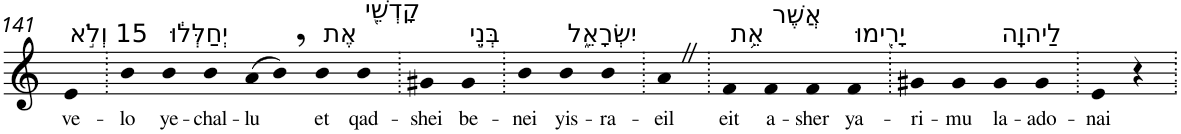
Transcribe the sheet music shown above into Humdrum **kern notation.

**kern	**text
*part1	*part1
*staff1	*staff1
*I"Piano	*
*I'Pno	*
!!LO:PB:g=z
*clefG2	*
*k[]	*
=141	=141
!LO:TX:a:t=15 וְלֹ֣א	!
!	!LO:LY:b
4e	ve-
=142.	=142.
!	!LO:LY:b
4b	-lo
!LO:TX:a:t=יְחַלְּל֔וּ	!
!	!LO:LY:b
4b	ye-
!	!LO:LY:b
4b	-chal-
!	!LO:LY:b
(>8a	-lu
8b,)	.
!LO:TX:a:t=אֶת	!
!	!LO:LY:b
4b	et
!LO:TX:a:t=קָדְשֵׁ֖י	!
!	!LO:LY:b
4b	qad-
=143.	=143.
!	!LO:LY:b
4g#X	-shei
!LO:TX:a:t=בְּנֵ֣י	!
!	!LO:LY:b
4g#	be-
=144.	=144.
!	!LO:LY:b
4b	-nei
!LO:TX:a:t=יִשְׂרָאֵ֑ל	!
!	!LO:LY:b
4b	yis-
!	!LO:LY:b
4b	-ra-
=145.	=145.
!	!LO:LY:b
4aZ	-eil
=146.	=146.
!LO:TX:a:t=אֵ֥ת	!
!	!LO:LY:b
4f	eit
!LO:TX:a:t=אֲשֶׁר	!
!	!LO:LY:b
4f	a-
!	!LO:LY:b
4f	-sher
!LO:TX:a:t=יָרִ֖ימוּ	!
!	!LO:LY:b
4f	ya-
=147.	=147.
!	!LO:LY:b
4g#X	-ri-
!	!LO:LY:b
4g#	-mu
!LO:TX:a:t=לַיהוָֽה	!
!	!LO:LY:b
4g#	la-
!	!LO:LY:b
4g#	-ado-
=148.	=148.
!	!LO:LY:b
4e	-nai
4r	.
=.	=.
*-	*-
